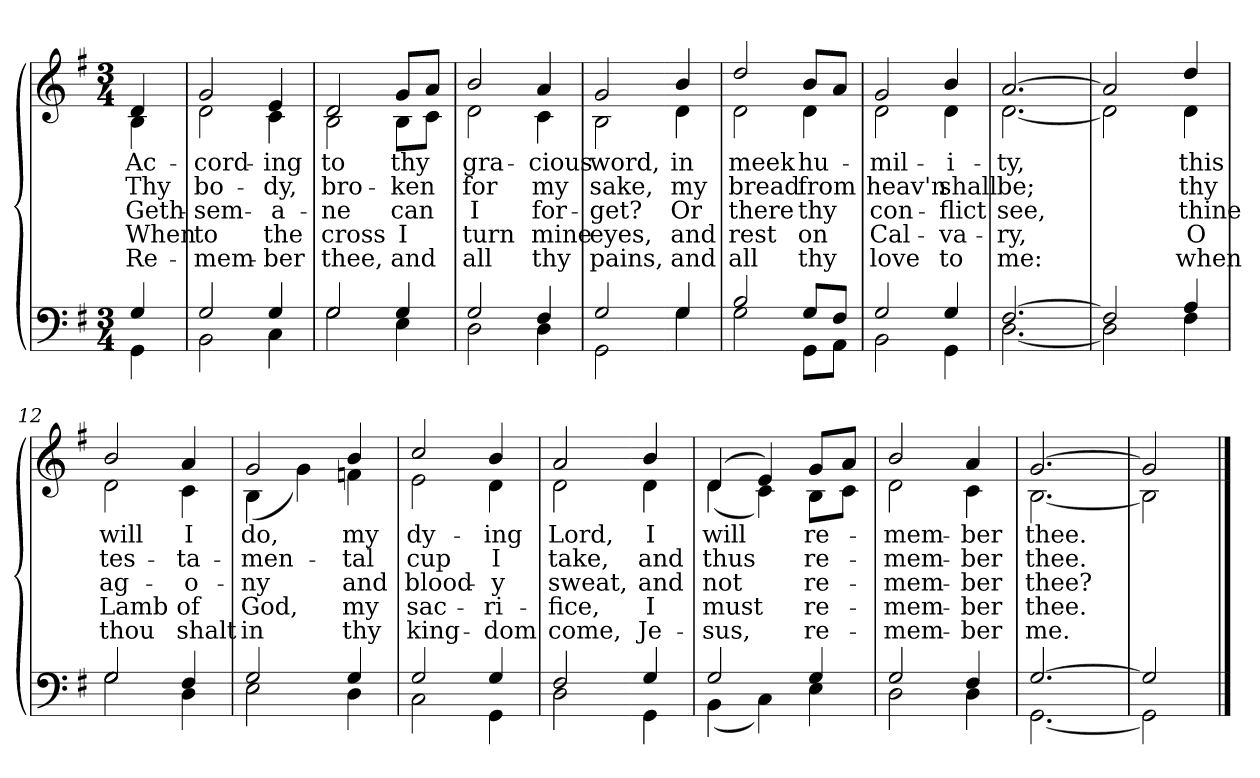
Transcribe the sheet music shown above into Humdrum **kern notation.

**kern	**kern	**text	**text	**text	**text	**text
*part2	*part1	*part1	*part1	*part1	*part1	*part1
*staff2	*staff1	*staff1	*staff1	*staff1	*staff1	*staff1
*clefF4	*clefG2	*	*	*	*	*
*k[f#]	*k[f#]	*	*	*	*	*
*M3/4	*M3/4	*	*	*	*	*
=1	=1	=1	=1	=1	=1	=1
*^	*	*	*	*	*	*
!	!	!LO:TX:b:i:t=Verse	!	!	!	!	!
!	!	!	!LO:LY:b	!LO:LY:b	!LO:LY:b	!LO:LY:b	!LO:LY:b
*	*	*^	*	*	*	*	*
4G/	4GG\	4d/	4B\	Ac-	Thy	Geth-	When	Re-
=2	=2	=2	=2	=2	=2	=2	=2	=2
!	!	!	!	!LO:LY:b	!LO:LY:b	!LO:LY:b	!LO:LY:b	!LO:LY:b
2G/	2BB\	2g/	2d\	-cord-	bo-	-sem-	to	-mem-
!	!	!	!	!LO:LY:b	!LO:LY:b	!LO:LY:b	!LO:LY:b	!LO:LY:b
4G/	4C\	4e/	4c\	-ing	-dy,	-a-	the	-ber
=3	=3	=3	=3	=3	=3	=3	=3	=3
!	!	!	!	!LO:LY:b	!LO:LY:b	!LO:LY:b	!LO:LY:b	!LO:LY:b
2G/	2G\	2d/	2B\	to	bro-	-ne	cross	thee,
!	!	!	!	!LO:LY:b	!LO:LY:b	!LO:LY:b	!LO:LY:b	!LO:LY:b
4G/	4E\	8g/L	8B\L	thy	-ken	can	I	and
.	.	8a/J	8c\J	.	.	.	.	.
=4	=4	=4	=4	=4	=4	=4	=4	=4
!	!	!	!	!LO:LY:b	!LO:LY:b	!LO:LY:b	!LO:LY:b	!LO:LY:b
2G/	2D\	2b/	2d\	gra-	for	I	turn	all
!	!	!	!	!LO:LY:b	!LO:LY:b	!LO:LY:b	!LO:LY:b	!LO:LY:b
4F#/	4D\	4a/	4c\	-cious	my	for-	mine	thy
=5	=5	=5	=5	=5	=5	=5	=5	=5
!	!	!	!	!LO:LY:b	!LO:LY:b	!LO:LY:b	!LO:LY:b	!LO:LY:b
2G/	2GG\	2g/	2B\	word,	sake,	-get?	eyes,	pains,
!!LO:LB:g=z	!!
=6-	=6-	=6-	=6-	=6-	=6-	=6-	=6-	=6-
!	!	!	!	!LO:LY:b	!LO:LY:b	!LO:LY:b	!LO:LY:b	!LO:LY:b
4G/	4G\	4b/	4d\	in	my	Or	and	and
=7	=7	=7	=7	=7	=7	=7	=7	=7
!	!	!	!	!LO:LY:b	!LO:LY:b	!LO:LY:b	!LO:LY:b	!LO:LY:b
2B/	2G\	2dd/	2d\	meek	bread	there	rest	all
!	!	!	!	!LO:LY:b	!LO:LY:b	!LO:LY:b	!LO:LY:b	!LO:LY:b
8G/L	8GG\L	8b/L	4d\	hu-	from	thy	on	thy
8F#/J	8AA\J	8a/J	.	.	.	.	.	.
=8	=8	=8	=8	=8	=8	=8	=8	=8
!	!	!	!	!LO:LY:b	!LO:LY:b	!LO:LY:b	!LO:LY:b	!LO:LY:b
2G/	2BB\	2g/	2d\	-mil-	heav'n	con-	Cal-	love
!	!	!	!	!LO:LY:b	!LO:LY:b	!LO:LY:b	!LO:LY:b	!LO:LY:b
4G/	4GG\	4b/	4d\	-i-	shall	-flict	-va-	to
=9	=9	=9	=9	=9	=9	=9	=9	=9
!	!	!	!	!LO:LY:b	!LO:LY:b	!LO:LY:b	!LO:LY:b	!LO:LY:b
[2.F#/	[2.D\	[2.a/	[2.d\	-ty,	be;	see,	-ry,	me:
=10	=10	=10	=10	=10	=10	=10	=10	=10
2F#/]	2D\]	2a/]	2d\]	.	.	.	.	.
!!LO:LB:g=z	!!
=11-	=11-	=11-	=11-	=11-	=11-	=11-	=11-	=11-
!	!	!	!	!LO:LY:b	!LO:LY:b	!LO:LY:b	!LO:LY:b	!LO:LY:b
4A/	4F#\	4dd/	4d\	this	thy	thine	O	when
=12	=12	=12	=12	=12	=12	=12	=12	=12
!	!	!	!	!LO:LY:b	!LO:LY:b	!LO:LY:b	!LO:LY:b	!LO:LY:b
2G/	2G\	2b/	2d\	will	tes-	ag-	Lamb	thou
!	!	!	!	!LO:LY:b	!LO:LY:b	!LO:LY:b	!LO:LY:b	!LO:LY:b
4F#/	4D\	4a/	4c\	I	-ta-	-o-	of	shalt
=13	=13	=13	=13	=13	=13	=13	=13	=13
!	!	!	!	!LO:LY:b	!LO:LY:b	!LO:LY:b	!LO:LY:b	!LO:LY:b
2G/	2E\	2g/	(<4B\	do,	-men-	-ny	God,	in
.	.	.	4g\)	.	.	.	.	.
!	!	!	!	!LO:LY:b	!LO:LY:b	!LO:LY:b	!LO:LY:b	!LO:LY:b
4G/	4D\	4b/	4fn\	my	-tal	and	my	thy
=14	=14	=14	=14	=14	=14	=14	=14	=14
!	!	!	!	!LO:LY:b	!LO:LY:b	!LO:LY:b	!LO:LY:b	!LO:LY:b
2G/	2C\	2cc/	2e\	dy-	cup	blood-	sac-	king-
!	!	!	!	!LO:LY:b	!LO:LY:b	!LO:LY:b	!LO:LY:b	!LO:LY:b
4G/	4GG\	4b/	4d\	-ing	I	-y	-ri-	-dom
=15	=15	=15	=15	=15	=15	=15	=15	=15
!	!	!	!	!LO:LY:b	!LO:LY:b	!LO:LY:b	!LO:LY:b	!LO:LY:b
2F#/	2D\	2a/	2d\	Lord,	take,	sweat,	-fice,	come,
!!LO:LB:g=z	!!
=16-	=16-	=16-	=16-	=16-	=16-	=16-	=16-	=16-
!	!	!	!	!LO:LY:b	!LO:LY:b	!LO:LY:b	!LO:LY:b	!LO:LY:b
4G/	4GG\	4b/	4d\	I	and	and	I	Je-
=17	=17	=17	=17	=17	=17	=17	=17	=17
!	!	!	!	!LO:LY:b	!LO:LY:b	!LO:LY:b	!LO:LY:b	!LO:LY:b
2G/	(<4BB\	(>4d/	(<4d\	will	thus	not	must	-sus,
.	4C\)	4e/)	4c\)	.	.	.	.	.
!	!	!	!	!LO:LY:b	!LO:LY:b	!LO:LY:b	!LO:LY:b	!LO:LY:b
4G/	4E\	8g/L	8B\L	re-	re-	re-	re-	re-
.	.	8a/J	8c\J	.	.	.	.	.
=18	=18	=18	=18	=18	=18	=18	=18	=18
!	!	!	!	!LO:LY:b	!LO:LY:b	!LO:LY:b	!LO:LY:b	!LO:LY:b
2G/	2D\	2b/	2d\	-mem-	-mem-	-mem-	-mem-	-mem-
!	!	!	!	!LO:LY:b	!LO:LY:b	!LO:LY:b	!LO:LY:b	!LO:LY:b
4F#/	4D\	4a/	4c\	-ber	-ber	-ber	-ber	-ber
=19	=19	=19	=19	=19	=19	=19	=19	=19
!	!	!	!	!LO:LY:b	!LO:LY:b	!LO:LY:b	!LO:LY:b	!LO:LY:b
[2.G/	[2.GG\	[2.g/	[2.B\	thee.	thee.	thee?	thee.	me.
=20	=20	=20	=20	=20	=20	=20	=20	=20
2G/]	2GG\]	2g/]	2B\]	.	.	.	.	.
*v	*v	*	*	*	*	*	*	*
*	*v	*v	*	*	*	*	*
==	==	==	==	==	==	==
*-	*-	*-	*-	*-	*-	*-
